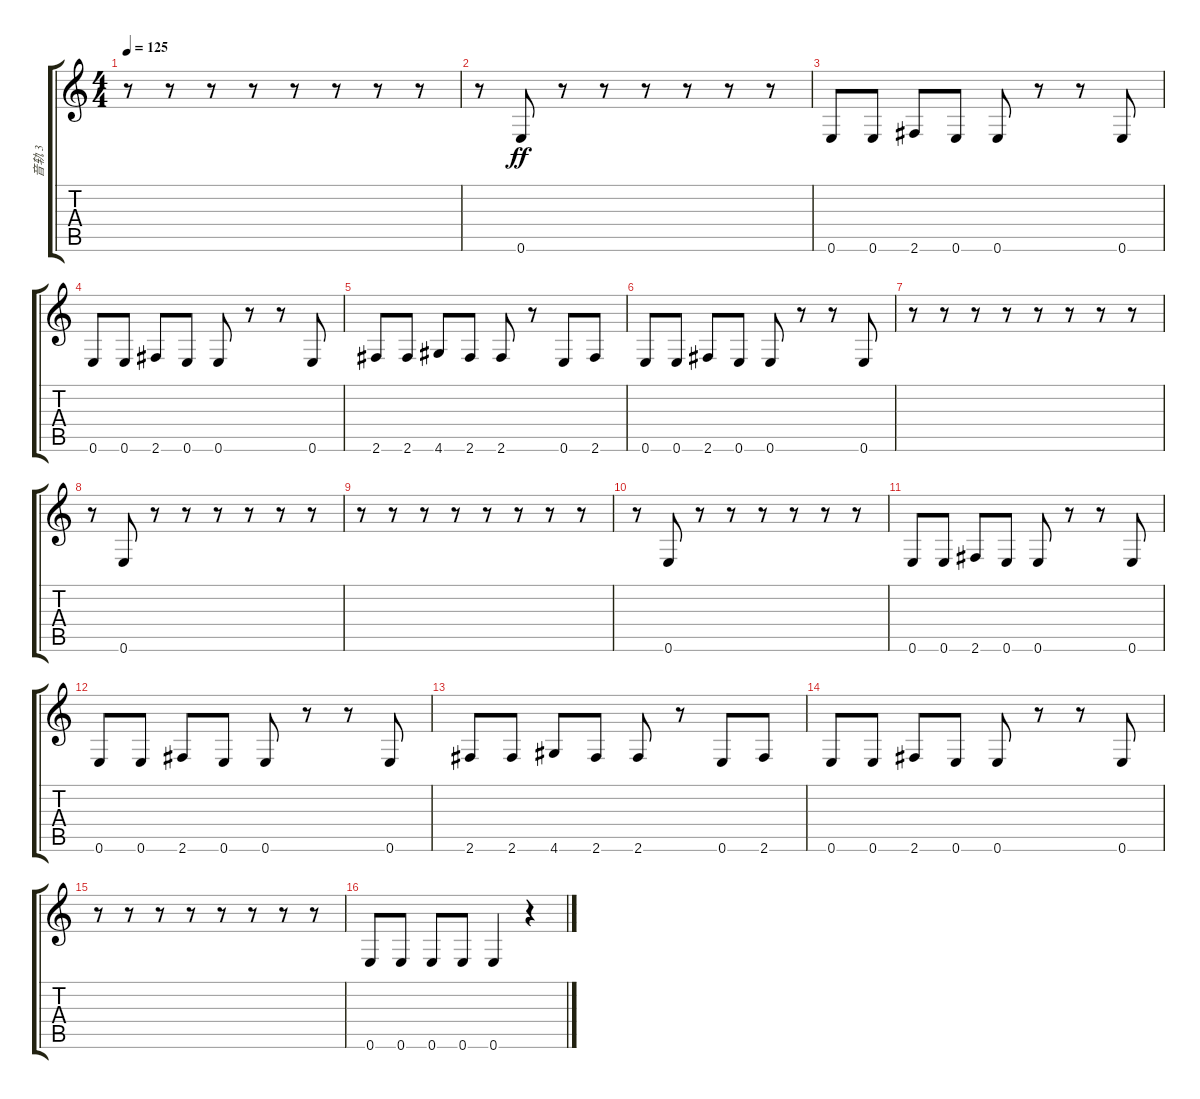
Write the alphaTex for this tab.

\track ("音轨 3" "音轨 3") {instrument electricbassfinger}
\staff {score tabs}
\tuning (E4 B3 G3 D3 A2 E2) {hide}
\ts (4 4)
\tempo 125
\clef g2
\ks c
r.8{dy ff instrument electricbassfinger} r.8 r.8 r.8 r.8 r.8 r.8 r.8 |
r.8 0.6.8 r.8 r.8 r.8 r.8 r.8 r.8 |
0.6.8 0.6.8 2.6.8 0.6.8 0.6.8 r.8 r.8 0.6.8 |
0.6.8 0.6.8 2.6.8 0.6.8 0.6.8 r.8 r.8 0.6.8 |
2.6.8 2.6.8 4.6.8 2.6.8 2.6.8 r.8 0.6.8 2.6.8 |
0.6.8 0.6.8 2.6.8 0.6.8 0.6.8 r.8 r.8 0.6.8 |
r.8 r.8 r.8 r.8 r.8 r.8 r.8 r.8 |
r.8 0.6.8 r.8 r.8 r.8 r.8 r.8 r.8 |
r.8 r.8 r.8 r.8 r.8 r.8 r.8 r.8 |
r.8 0.6.8 r.8 r.8 r.8 r.8 r.8 r.8 |
0.6.8 0.6.8 2.6.8 0.6.8 0.6.8 r.8 r.8 0.6.8 |
0.6.8 0.6.8 2.6.8 0.6.8 0.6.8 r.8 r.8 0.6.8 |
2.6.8 2.6.8 4.6.8 2.6.8 2.6.8 r.8 0.6.8 2.6.8 |
0.6.8 0.6.8 2.6.8 0.6.8 0.6.8 r.8 r.8 0.6.8 |
r.8 r.8 r.8 r.8 r.8 r.8 r.8 r.8 |
0.6.8 0.6.8 0.6.8 0.6.8 0.6.4 r.4
